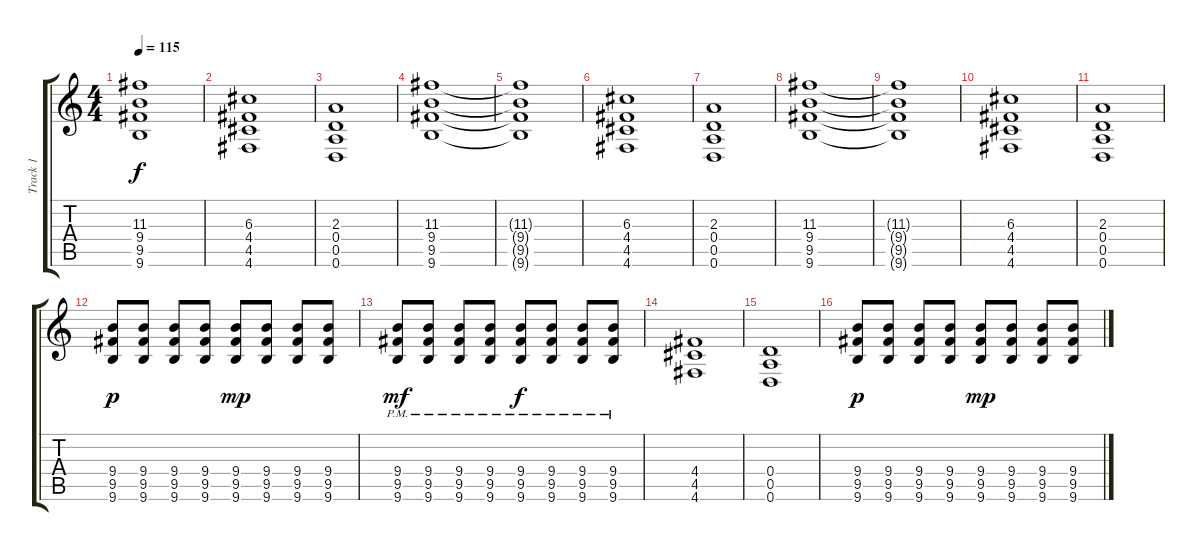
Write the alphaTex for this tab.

\track ("Track 1" "Track 1") {instrument distortionguitar}
\staff {score tabs}
\tuning (E4 B3 G3 D3 A2 D2) {hide}
\ts (4 4)
\tempo 115
\clef g2
\ks c
(11.3{t} 9.4{t} 9.5{t} 9.6{t}).1{dy f} |
(6.3 4.4 4.5 4.6).1 |
(2.3 0.4 0.5 0.6).1 |
(11.3 9.4 9.5 9.6).1 |
(11.3{t} 9.4{t} 9.5{t} 9.6{t}).1 |
(6.3 4.4 4.5 4.6).1 |
(2.3 0.4 0.5 0.6).1 |
(11.3 9.4 9.5 9.6).1 |
(11.3{t} 9.4{t} 9.5{t} 9.6{t}).1 |
(6.3 4.4 4.5 4.6).1 |
(2.3 0.4 0.5 0.6).1 |
(9.4 9.5 9.6).8{dy p} (9.4 9.5 9.6).8 (9.4 9.5 9.6).8 (9.4 9.5 9.6).8 (9.4 9.5 9.6).8{dy mp} (9.4 9.5 9.6).8 (9.4 9.5 9.6).8 (9.4 9.5 9.6).8 |
(9.4{pm} 9.5{pm} 9.6{pm}).8{dy mf} (9.4{pm} 9.5{pm} 9.6{pm}).8 (9.4{pm} 9.5{pm} 9.6{pm}).8 (9.4{pm} 9.5{pm} 9.6{pm}).8 (9.4{pm} 9.5{pm} 9.6{pm}).8{dy f} (9.4{pm} 9.5{pm} 9.6{pm}).8 (9.4{pm} 9.5{pm} 9.6{pm}).8 (9.4{pm} 9.5{pm} 9.6{pm}).8 |
(4.4 4.5 4.6).1{instrument distortionguitar} |
(0.4 0.5 0.6).1 |
(9.4 9.5 9.6).8{dy p} (9.4 9.5 9.6).8 (9.4 9.5 9.6).8 (9.4 9.5 9.6).8 (9.4 9.5 9.6).8{dy mp} (9.4 9.5 9.6).8 (9.4 9.5 9.6).8 (9.4 9.5 9.6).8
